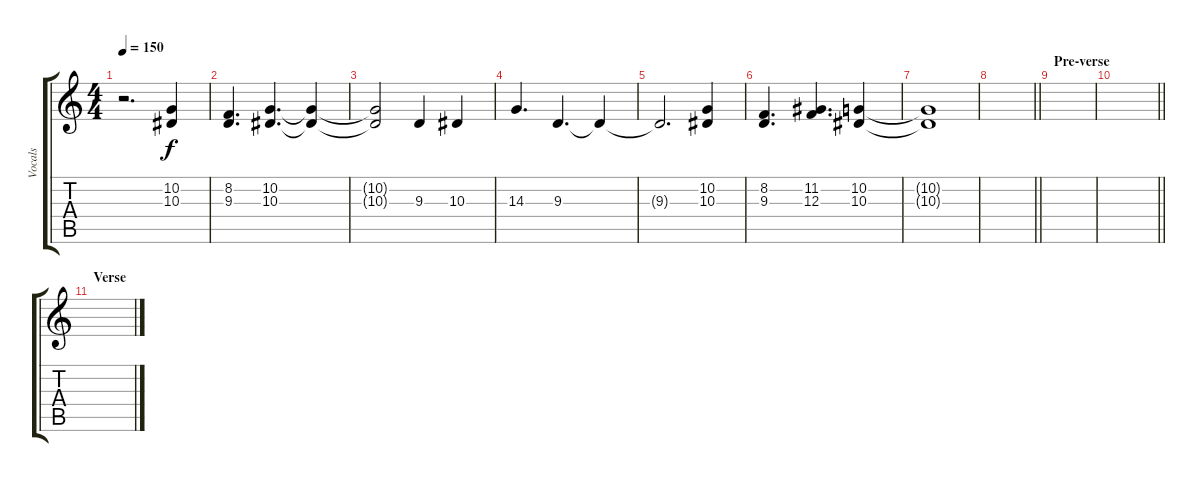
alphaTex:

\track ("Vocals" "Vocals") {instrument voiceoohs}
\staff {score tabs}
\tuning (D4 A3 F3 C3 G2 C2) {hide}
\ts (4 4)
\tempo 150
\clef g2
\ks c
r.2{d dy f} (10.2 10.3).4 |
(8.2 9.3).4{d} (10.2 10.3).4{d} (10.2{t} 10.3{t}).4 |
(10.2{t} 10.3{t}).2 9.3.4 10.3.4 |
14.3.4{d} 9.3.4{d} 9.3{t}.4 |
9.3{t}.2{d} (10.2 10.3).4 |
(8.2 9.3).4{d} (11.2 12.3).4{d} (10.2 10.3).4 |
(10.2{t} 10.3{t}).1 |
\barLineRight lightlight
|
\section ("" "Pre-verse")
|
\barLineRight lightlight
|
\section ("" "Verse")
